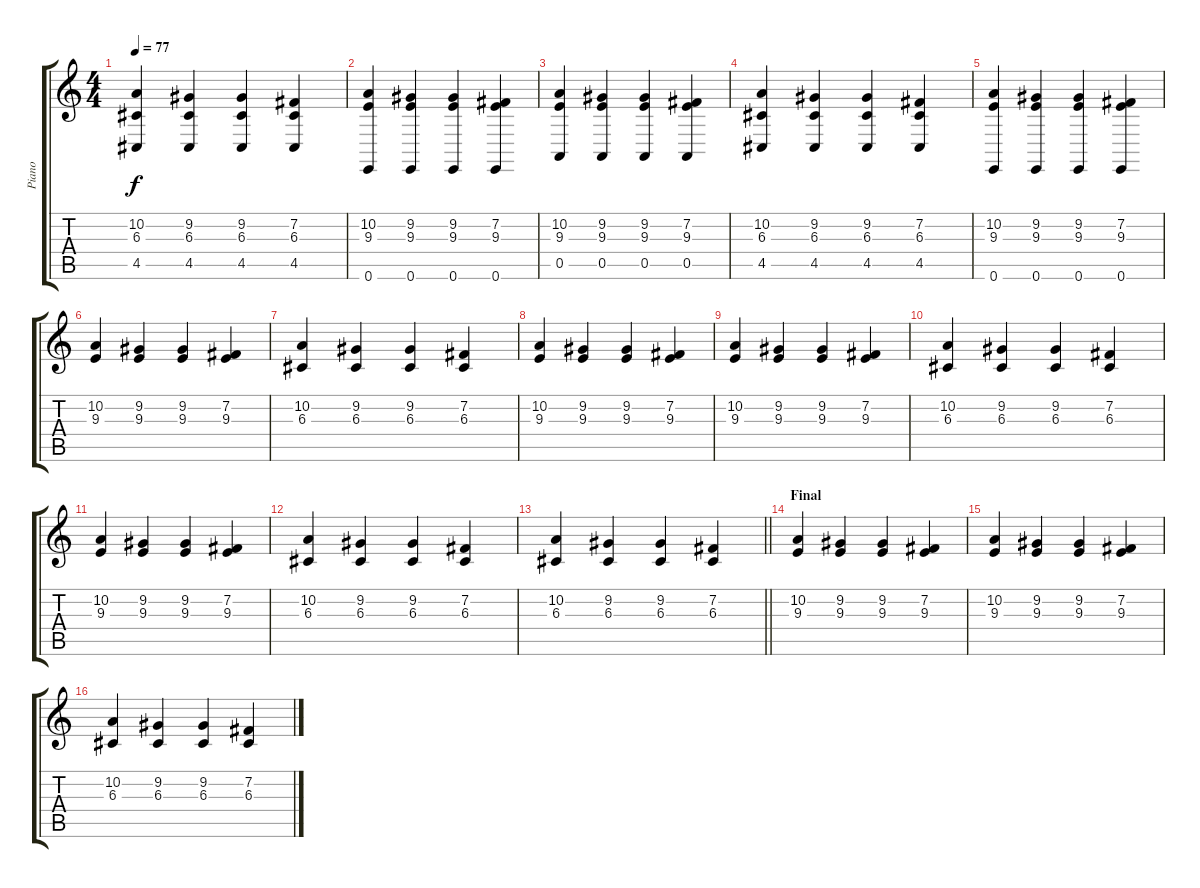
\track ("Piano" "Piano") {instrument acousticgrandpiano}
\staff {score tabs}
\tuning (E4 B3 G3 D3 A2 E2) {hide}
\ts (4 4)
\tempo 77
\clef g2
\ks c
(10.2 6.3 4.5).4{dy f} (9.2 6.3 4.5).4 (9.2 6.3 4.5).4 (7.2 6.3 4.5).4 |
(10.2 9.3 0.6).4 (9.2 9.3 0.6).4 (9.2 9.3 0.6).4 (7.2 9.3 0.6).4 |
(10.2 9.3 0.5).4 (9.2 9.3 0.5).4 (9.2 9.3 0.5).4 (7.2 9.3 0.5).4 |
(10.2 6.3 4.5).4 (9.2 6.3 4.5).4 (9.2 6.3 4.5).4 (7.2 6.3 4.5).4 |
(10.2 9.3 0.6).4 (9.2 9.3 0.6).4 (9.2 9.3 0.6).4 (7.2 9.3 0.6).4 |
(10.2 9.3).4 (9.2 9.3).4 (9.2 9.3).4 (7.2 9.3).4 |
(10.2 6.3).4 (9.2 6.3).4 (9.2 6.3).4 (7.2 6.3).4 |
(10.2 9.3).4 (9.2 9.3).4 (9.2 9.3).4 (7.2 9.3).4 |
(10.2 9.3).4 (9.2 9.3).4 (9.2 9.3).4 (7.2 9.3).4 |
(10.2 6.3).4 (9.2 6.3).4 (9.2 6.3).4 (7.2 6.3).4 |
(10.2 9.3).4 (9.2 9.3).4 (9.2 9.3).4 (7.2 9.3).4 |
(10.2 6.3).4 (9.2 6.3).4 (9.2 6.3).4 (7.2 6.3).4 |
\barLineRight lightlight
(10.2 6.3).4 (9.2 6.3).4 (9.2 6.3).4 (7.2 6.3).4 |
\section ("" "Final")
(10.2 9.3).4 (9.2 9.3).4 (9.2 9.3).4 (7.2 9.3).4 |
(10.2 9.3).4 (9.2 9.3).4 (9.2 9.3).4 (7.2 9.3).4 |
(10.2 6.3).4 (9.2 6.3).4 (9.2 6.3).4 (7.2 6.3).4
